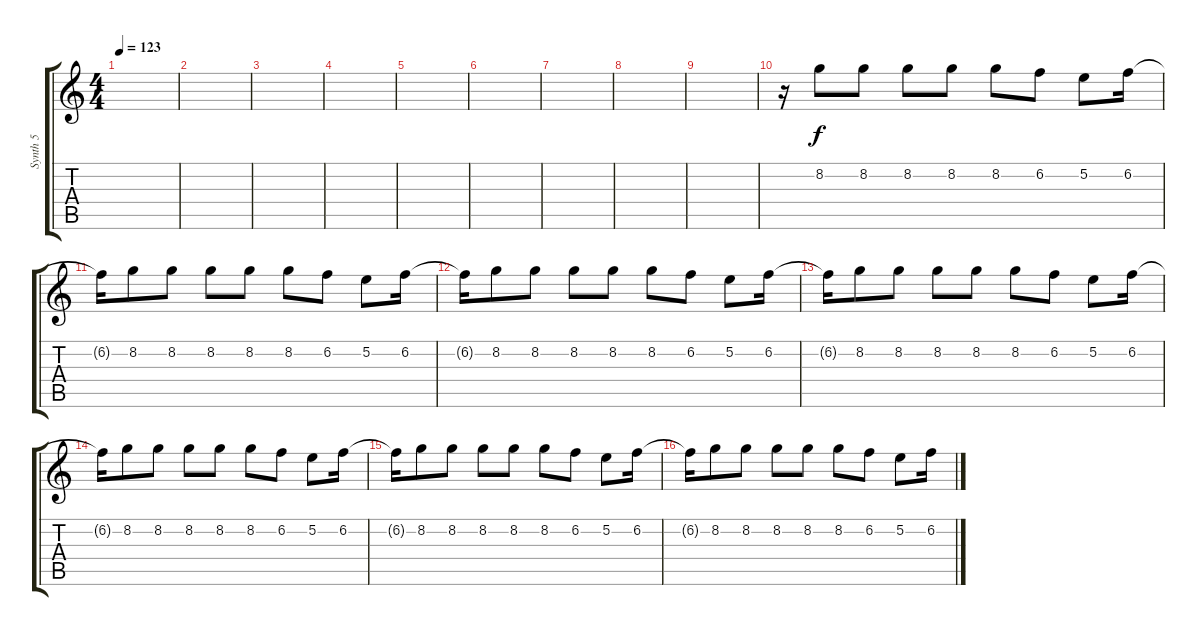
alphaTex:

\track ("Synth 5" "Synth 5") {instrument synthbass1}
\staff {score tabs}
\tuning (E4 B3 G3 D3 A2 E2) {hide}
\ts (4 4)
\tempo 123
\clef g2
\ks c
|
|
|
|
|
|
|
|
|
r.16 8.2.8 8.2.8 8.2.8 8.2.8 8.2.8 6.2.8 5.2.8 6.2.16 |
6.2{t}.16 8.2.8 8.2.8 8.2.8 8.2.8 8.2.8 6.2.8 5.2.8 6.2.16 |
6.2{t}.16 8.2.8 8.2.8 8.2.8 8.2.8 8.2.8 6.2.8 5.2.8 6.2.16 |
6.2{t}.16 8.2.8 8.2.8 8.2.8 8.2.8 8.2.8 6.2.8 5.2.8 6.2.16 |
6.2{t}.16 8.2.8 8.2.8 8.2.8 8.2.8 8.2.8 6.2.8 5.2.8 6.2.16 |
6.2{t}.16 8.2.8 8.2.8 8.2.8 8.2.8 8.2.8 6.2.8 5.2.8 6.2.16 |
6.2{t}.16 8.2.8 8.2.8 8.2.8 8.2.8 8.2.8 6.2.8 5.2.8 6.2.16
